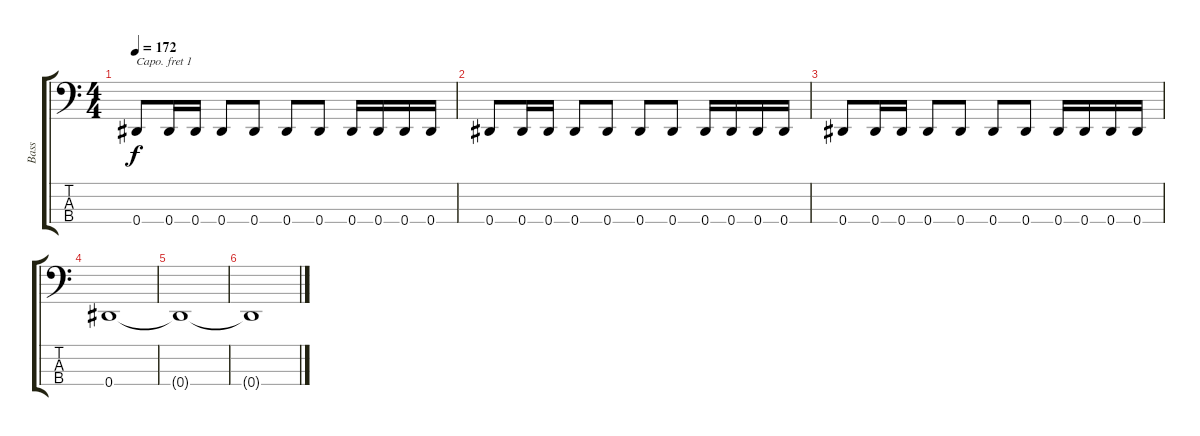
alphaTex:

\track ("Bass" "Bass") {instrument electricbassfinger}
\staff {score tabs}
\capo 1
\tuning (G2 D2 A1 D1) {hide}
\ts (4 4)
\tempo 172
\clef f4
\ks c
0.4.8{dy f} 0.4.16 0.4.16 0.4.8 0.4.8 0.4.8 0.4.8 0.4.16 0.4.16 0.4.16 0.4.16 |
0.4.8 0.4.16 0.4.16 0.4.8 0.4.8 0.4.8 0.4.8 0.4.16 0.4.16 0.4.16 0.4.16 |
0.4.8 0.4.16 0.4.16 0.4.8 0.4.8 0.4.8 0.4.8 0.4.16 0.4.16 0.4.16 0.4.16 |
0.4.1 |
0.4{t}.1 |
0.4{t}.1
